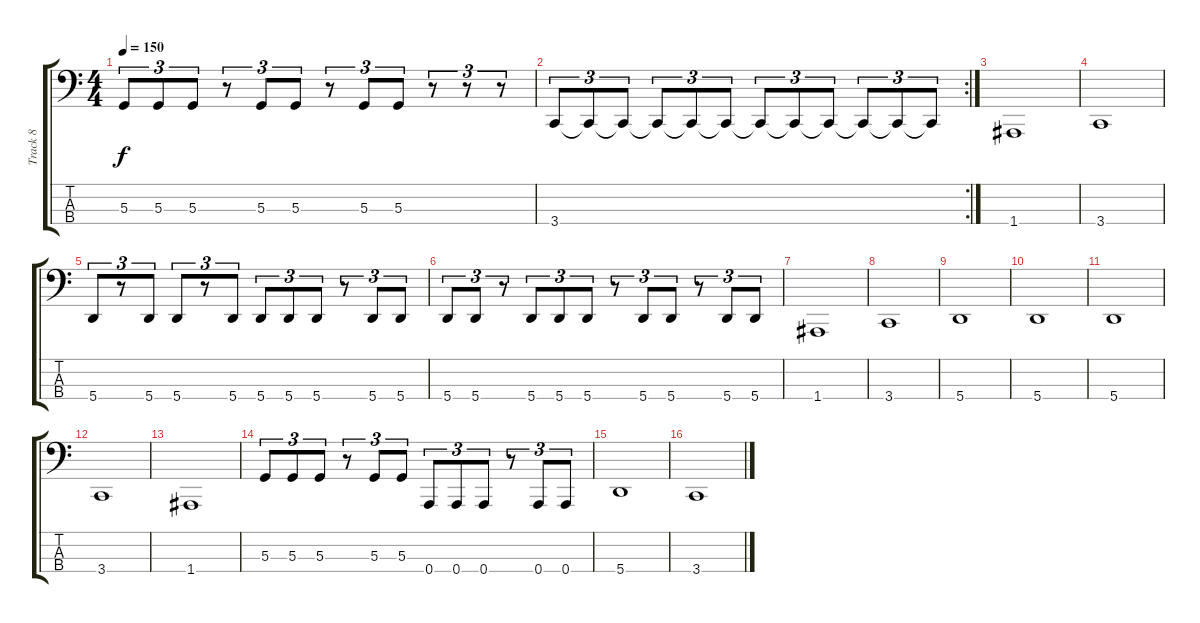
\track ("Track 8" "Track 8") {instrument synthbass1}
\staff {score tabs}
\tuning (D2 A1 D1 A0) {hide}
\ts (4 4)
\tempo 150
\clef f4
\ks c
5.3.8{tu (3 2) dy f} 5.3.8{tu (3 2)} 5.3.8{tu (3 2)} r.8{tu (3 2)} 5.3.8{tu (3 2)} 5.3.8{tu (3 2)} r.8{tu (3 2)} 5.3.8{tu (3 2)} 5.3.8{tu (3 2)} r.8{tu (3 2)} r.8{tu (3 2)} r.8{tu (3 2)} |
\rc 2
3.4.8{tu (3 2)} 3.4{t}.8{tu (3 2)} 3.4{t}.8{tu (3 2)} 3.4{t}.8{tu (3 2)} 3.4{t}.8{tu (3 2)} 3.4{t}.8{tu (3 2)} 3.4{t}.8{tu (3 2)} 3.4{t}.8{tu (3 2)} 3.4{t}.8{tu (3 2)} 3.4{t}.8{tu (3 2)} 3.4{t}.8{tu (3 2)} 3.4{t}.8{tu (3 2)} |
1.4.1 |
3.4.1 |
5.4.8{tu (3 2)} r.8{tu (3 2)} 5.4.8{tu (3 2)} 5.4.8{tu (3 2)} r.8{tu (3 2)} 5.4.8{tu (3 2)} 5.4.8{tu (3 2)} 5.4.8{tu (3 2)} 5.4.8{tu (3 2)} r.8{tu (3 2)} 5.4.8{tu (3 2)} 5.4.8{tu (3 2)} |
5.4.8{tu (3 2)} 5.4.8{tu (3 2)} r.8{tu (3 2)} 5.4.8{tu (3 2)} 5.4.8{tu (3 2)} 5.4.8{tu (3 2)} r.8{tu (3 2)} 5.4.8{tu (3 2)} 5.4.8{tu (3 2)} r.8{tu (3 2)} 5.4.8{tu (3 2)} 5.4.8{tu (3 2)} |
1.4.1 |
3.4.1 |
5.4.1 |
5.4.1 |
5.4.1 |
3.4.1 |
1.4.1 |
5.3.8{tu (3 2)} 5.3.8{tu (3 2)} 5.3.8{tu (3 2)} r.8{tu (3 2)} 5.3.8{tu (3 2)} 5.3.8{tu (3 2)} 0.4.8{tu (3 2)} 0.4.8{tu (3 2)} 0.4.8{tu (3 2)} r.8{tu (3 2)} 0.4.8{tu (3 2)} 0.4.8{tu (3 2)} |
5.4.1 |
3.4.1
